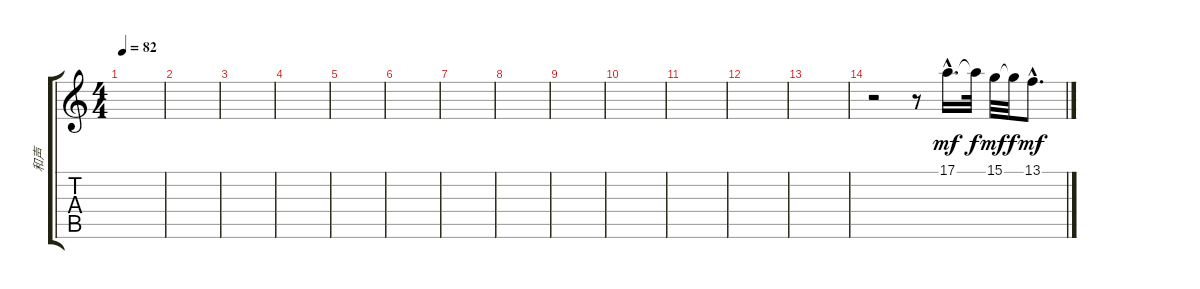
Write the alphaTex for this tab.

\track ("和声" "和声") {instrument lead3calliope}
\staff {score tabs}
\tuning (E4 B3 G3 D3 A2 E2) {hide}
\ts (4 4)
\tempo 82
\clef g2
\ks c
|
|
|
|
|
|
|
|
|
|
|
|
|
r.2 r.8 17.1{hac}.16{d dy mf} 17.1{t}.32{dy f} 15.1.32{dy mf} 15.1{t}.32{dy f} 13.1{hac}.8{d dy mf}
